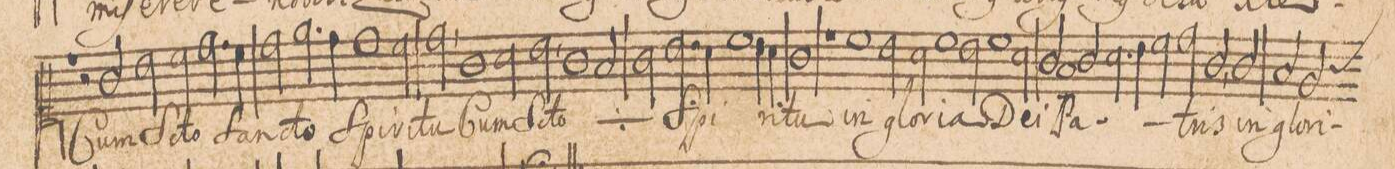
**kern	**text
*I"CANTVS.	*
*clefC1	*
*k[]	*
*met(c|)	*
*M2/1	*
1r	.
2r	.
2g/	Cum
=78-	=78-
2b\	S(an)-
2cc\	-cto
2.dd\	San-
4cc\	.
=79-	=79-
2dd\	-cto
2.ee\	Spi-
4dd\	.
1dd\	.
=80-	=80-
2cc\	-ri-
2dd,<\	-tu
1g\	Cum
=81-	=81-
2a\	S(an)-
2b,<\	-cto
*	*ij
1g\	S(an)-
=82-	=82-
2f/	.
2g\	-cto
*	*Xij
2.b\	Spi-
=83-	=83-
4a\	.
1cc\	.
4b\	-ri-
4a\	.
=84-	=84-
1g\	-tu
1r	.
=85-	=85-
1cc\	in
2b\	glo-
2a\	.
=86-	=86-
1cc\	-ri-
2b\	-a
1cc\	De-
=87-	=87-
2a\	-i
2g/	Pa-
1f/	.
=88-	=88-
2g/	.
2.a\	.
4b\	.
=89-	=89-
2cc\	.
2dd\	.
2g,</	-tris
2g/	in
=90-	=90-
2f/	glo-
*custos:g	*
2e/	-ri-
*-	*-
